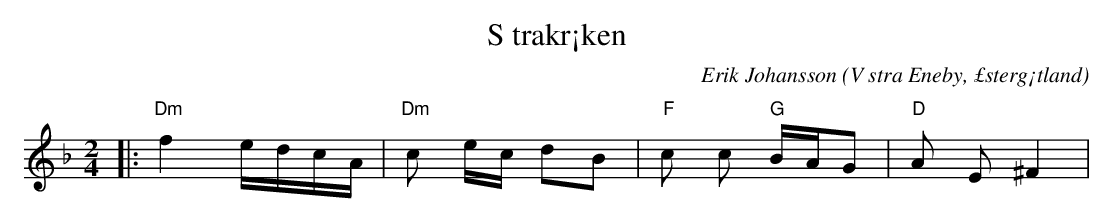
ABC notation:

X:1
T:S trakr¡ken
C:Erik Johansson
O:V stra Eneby, £sterg¡tland
Q:80
M:2/4
L:1/8
K:Dm
|:"Dm"f2 e/d/c/A/ |"Dm"c e/c/ dB| "F" c c "G" B/A/G | "D" A E ^F2 |
